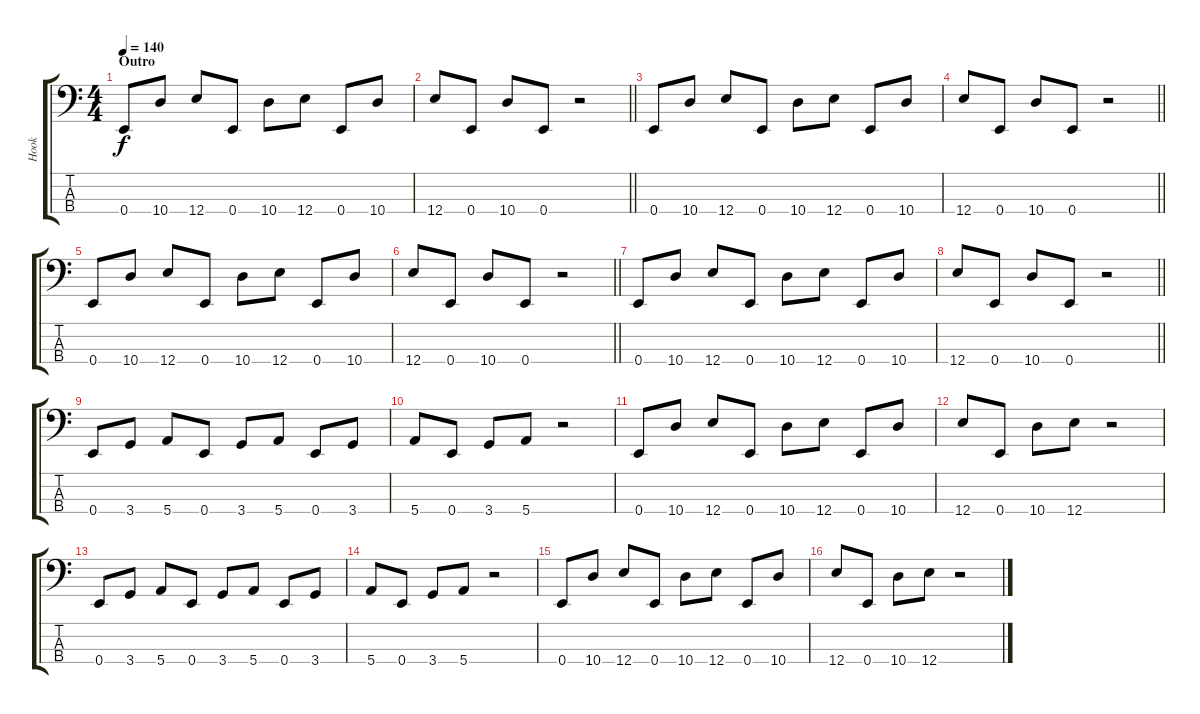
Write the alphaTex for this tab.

\track ("Hook" "Hook") {instrument electricbassfinger}
\staff {score tabs}
\tuning (G2 D2 A1 E1) {hide}
\ts (4 4)
\section ("" "Outro")
\tempo 140
\clef f4
\ks c
0.4.8{dy f} 10.4.8 12.4.8 0.4.8 10.4.8 12.4.8 0.4.8 10.4.8 |
\barLineRight lightlight
12.4.8 0.4.8 10.4.8 0.4.8 r.2 |
0.4.8 10.4.8 12.4.8 0.4.8 10.4.8 12.4.8 0.4.8 10.4.8 |
\barLineRight lightlight
12.4.8 0.4.8 10.4.8 0.4.8 r.2 |
0.4.8 10.4.8 12.4.8 0.4.8 10.4.8 12.4.8 0.4.8 10.4.8 |
\barLineRight lightlight
12.4.8 0.4.8 10.4.8 0.4.8 r.2 |
0.4.8 10.4.8 12.4.8 0.4.8 10.4.8 12.4.8 0.4.8 10.4.8 |
\barLineRight lightlight
12.4.8 0.4.8 10.4.8 0.4.8 r.2 |
0.4.8 3.4.8 5.4.8 0.4.8 3.4.8 5.4.8 0.4.8 3.4.8 |
5.4.8 0.4.8 3.4.8 5.4.8 r.2 |
0.4.8 10.4.8 12.4.8 0.4.8 10.4.8 12.4.8 0.4.8 10.4.8 |
12.4.8 0.4.8 10.4.8 12.4.8 r.2 |
0.4.8 3.4.8 5.4.8 0.4.8 3.4.8 5.4.8 0.4.8 3.4.8 |
5.4.8 0.4.8 3.4.8 5.4.8 r.2 |
0.4.8 10.4.8 12.4.8 0.4.8 10.4.8 12.4.8 0.4.8 10.4.8 |
12.4.8 0.4.8 10.4.8 12.4.8 r.2
